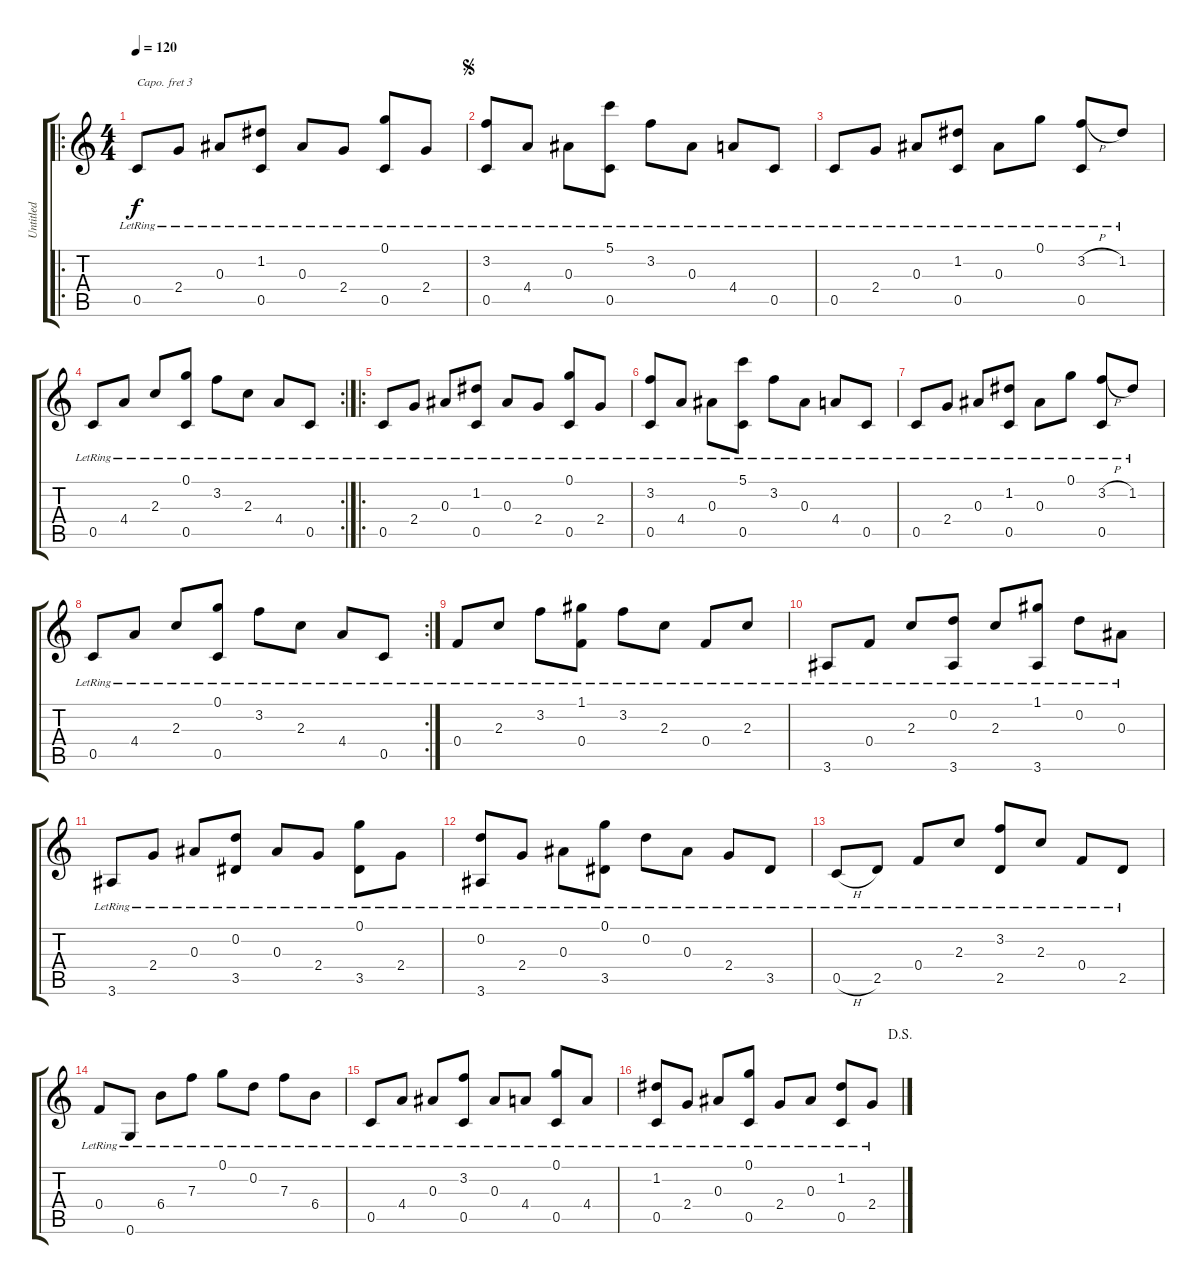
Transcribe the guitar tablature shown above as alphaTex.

\track ("Untitled" "Untitled") {instrument acousticguitarsteel}
\staff {score tabs}
\capo 3
\tuning (E4 B3 G3 D3 A2 E2) {hide}
\ro
\ts (4 4)
\tempo 120
\clef g2
\ks c
0.5{lr}.8{dy f instrument acousticguitarsteel} 2.4{lr}.8 0.3{lr}.8 (1.2{lr} 0.5{lr}).8 0.3{lr}.8 2.4{lr}.8 (0.1{lr} 0.5{lr}).8 2.4{lr}.8 |
\jump segno
(3.2{lr} 0.5{lr}).8 4.4{lr}.8 0.3{lr}.8 (5.1{lr} 0.5{lr}).8 3.2{lr}.8 0.3{lr}.8 4.4{lr}.8 0.5{lr}.8 |
0.5{lr}.8 2.4{lr}.8 0.3{lr}.8 (1.2{lr} 0.5{lr}).8 0.3{lr}.8 0.1{lr}.8 (3.2{h lr} 0.5{lr}).8 1.2{lr}.8 |
\rc 2
0.5{lr}.8 4.4{lr}.8 2.3{lr}.8 (0.1{lr} 0.5{lr}).8 3.2{lr}.8 2.3{lr}.8 4.4{lr}.8 0.5{lr}.8 |
\ro
0.5{lr}.8 2.4{lr}.8 0.3{lr}.8 (1.2{lr} 0.5{lr}).8 0.3{lr}.8 2.4{lr}.8 (0.1{lr} 0.5{lr}).8 2.4{lr}.8 |
(3.2{lr} 0.5{lr}).8 4.4{lr}.8 0.3{lr}.8 (5.1{lr} 0.5{lr}).8 3.2{lr}.8 0.3{lr}.8 4.4{lr}.8 0.5{lr}.8 |
0.5{lr}.8 2.4{lr}.8 0.3{lr}.8 (1.2{lr} 0.5{lr}).8 0.3{lr}.8 0.1{lr}.8 (3.2{h lr} 0.5{lr}).8 1.2{lr}.8 |
\rc 2
0.5{lr}.8 4.4{lr}.8 2.3{lr}.8 (0.1{lr} 0.5{lr}).8 3.2{lr}.8 2.3{lr}.8 4.4{lr}.8 0.5{lr}.8 |
0.4{lr}.8 2.3{lr}.8 3.2{lr}.8 (1.1{lr} 0.4{lr}).8 3.2{lr}.8 2.3{lr}.8 0.4{lr}.8 2.3{lr}.8 |
3.6{lr}.8 0.4{lr}.8 2.3{lr}.8 (0.2{lr} 3.6{lr}).8 2.3{lr}.8 (1.1{lr} 3.6{lr}).8 0.2{lr}.8 0.3{lr}.8 |
3.6{lr}.8 2.4{lr}.8 0.3{lr}.8 (0.2{lr} 3.5{lr}).8 0.3{lr}.8 2.4{lr}.8 (0.1{lr} 3.5{lr}).8 2.4{lr}.8 |
(0.2{lr} 3.6{lr}).8 2.4{lr}.8 0.3{lr}.8 (0.1{lr} 3.5{lr}).8 0.2{lr}.8 0.3{lr}.8 2.4{lr}.8 3.5{lr}.8 |
0.5{h lr}.8 2.5{lr}.8 0.4{lr}.8 2.3{lr}.8 (3.2{lr} 2.5{lr}).8 2.3{lr}.8 0.4{lr}.8 2.5{lr}.8 |
0.4{lr}.8 0.6{lr}.8 6.4{lr}.8 7.3{lr}.8 0.1{lr}.8 0.2{lr}.8 7.3{lr}.8 6.4{lr}.8 |
0.5{lr}.8 4.4{lr}.8 0.3{lr}.8 (3.2{lr} 0.5{lr}).8 0.3{lr}.8 4.4{lr}.8 (0.1{lr} 0.5{lr}).8 4.4{lr}.8 |
\jump dalsegno
(1.2{lr} 0.5{lr}).8 2.4{lr}.8 0.3{lr}.8 (0.1{lr} 0.5{lr}).8 2.4{lr}.8 0.3{lr}.8 (1.2{lr} 0.5{lr}).8 2.4{lr}.8
